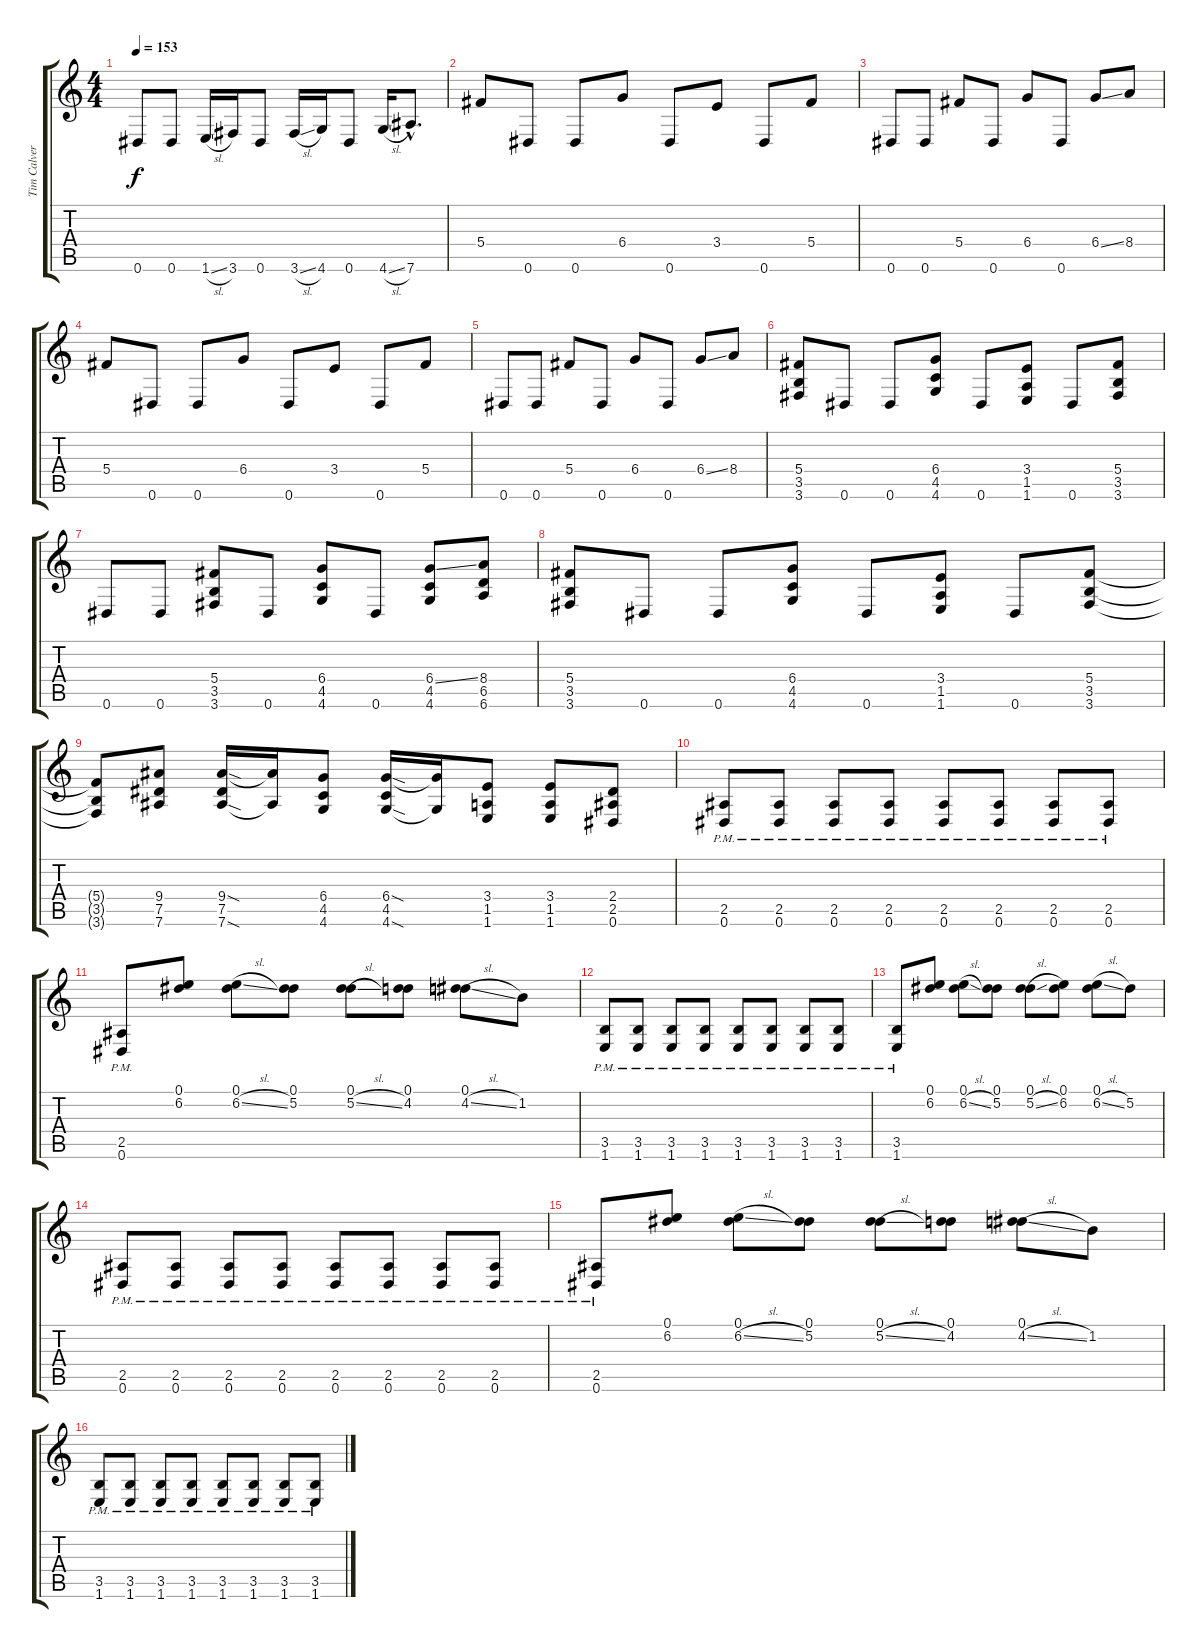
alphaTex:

\track ("Tim Calvert" "Tim Calver") {instrument distortionguitar}
\staff {score tabs}
\tuning (Eb4 Bb3 Gb3 Db3 Ab2 Eb2) {hide}
\ts (4 4)
\tempo 153
\clef g2
\ks c
0.6.8{dy f} 0.6.8 1.6{sl}.16 3.6.16 0.6.8 3.6{sl}.16 4.6.16 0.6.8 4.6{sl}.16 7.6{hac}.8{d} |
5.4.8 0.6.8 0.6.8 6.4.8 0.6.8 3.4.8 0.6.8 5.4.8 |
0.6.8 0.6.8 5.4.8 0.6.8 6.4.8 0.6.8 6.4{ss}.8 8.4.8 |
5.4.8 0.6.8 0.6.8 6.4.8 0.6.8 3.4.8 0.6.8 5.4.8 |
0.6.8 0.6.8 5.4.8 0.6.8 6.4.8 0.6.8 6.4{ss}.8 8.4.8 |
(5.4 3.5 3.6).8 0.6.8 0.6.8 (6.4 4.5 4.6).8 0.6.8 (3.4 1.5 1.6).8 0.6.8 (5.4 3.5 3.6).8 |
0.6.8 0.6.8 (5.4 3.5 3.6).8 0.6.8 (6.4 4.5 4.6).8 0.6.8 (6.4{ss} 4.5 4.6).8 (8.4 6.5 6.6).8 |
(5.4 3.5 3.6).8 0.6.8 0.6.8 (6.4 4.5 4.6).8 0.6.8 (3.4 1.5 1.6).8 0.6.8 (5.4 3.5 3.6).8 |
(5.4{t} 3.5{t} 3.6{t}).8 (9.4 7.5 7.6).8 (9.4{sod} 7.5 7.6{sod}).16 (9.4{t} 7.6{t}).16 (6.4 4.5 4.6).8 (6.4{sod} 4.5 4.6{sod}).16 (6.4{t} 4.6{t}).16 (3.4 1.5 1.6).8 (3.4 1.5 1.6).8 (2.4 2.5 0.6).8 |
(2.5{pm} 0.6{pm}).8 (2.5{pm} 0.6{pm}).8 (2.5{pm} 0.6{pm}).8 (2.5{pm} 0.6{pm}).8 (2.5{pm} 0.6{pm}).8 (2.5{pm} 0.6{pm}).8 (2.5{pm} 0.6{pm}).8 (2.5{pm} 0.6{pm}).8 |
(2.5{pm} 0.6{pm}).8 (0.1 6.2).8 (0.1 6.2{sl}).8 (0.1 5.2).8 (0.1 5.2{sl}).8 (0.1 4.2).8 (0.1 4.2{sl}).8 1.2.8 |
(3.5{pm} 1.6{pm}).8 (3.5{pm} 1.6{pm}).8 (3.5{pm} 1.6{pm}).8 (3.5{pm} 1.6{pm}).8 (3.5{pm} 1.6{pm}).8 (3.5{pm} 1.6{pm}).8 (3.5{pm} 1.6{pm}).8 (3.5{pm} 1.6{pm}).8 |
(3.5{pm} 1.6{pm}).8 (0.1 6.2).8 (0.1 6.2{sl}).8 (0.1 5.2).8 (0.1 5.2{sl}).8 (0.1 6.2).8 (0.1 6.2{sl}).8 5.2.8 |
(2.5{pm} 0.6{pm}).8 (2.5{pm} 0.6{pm}).8 (2.5{pm} 0.6{pm}).8 (2.5{pm} 0.6{pm}).8 (2.5{pm} 0.6{pm}).8 (2.5{pm} 0.6{pm}).8 (2.5{pm} 0.6{pm}).8 (2.5{pm} 0.6{pm}).8 |
(2.5{pm} 0.6{pm}).8 (0.1 6.2).8 (0.1 6.2{sl}).8 (0.1 5.2).8 (0.1 5.2{sl}).8 (0.1 4.2).8 (0.1 4.2{sl}).8 1.2.8 |
(3.5{pm} 1.6{pm}).8 (3.5{pm} 1.6{pm}).8 (3.5{pm} 1.6{pm}).8 (3.5{pm} 1.6{pm}).8 (3.5{pm} 1.6{pm}).8 (3.5{pm} 1.6{pm}).8 (3.5{pm} 1.6{pm}).8 (3.5{pm} 1.6{pm}).8
